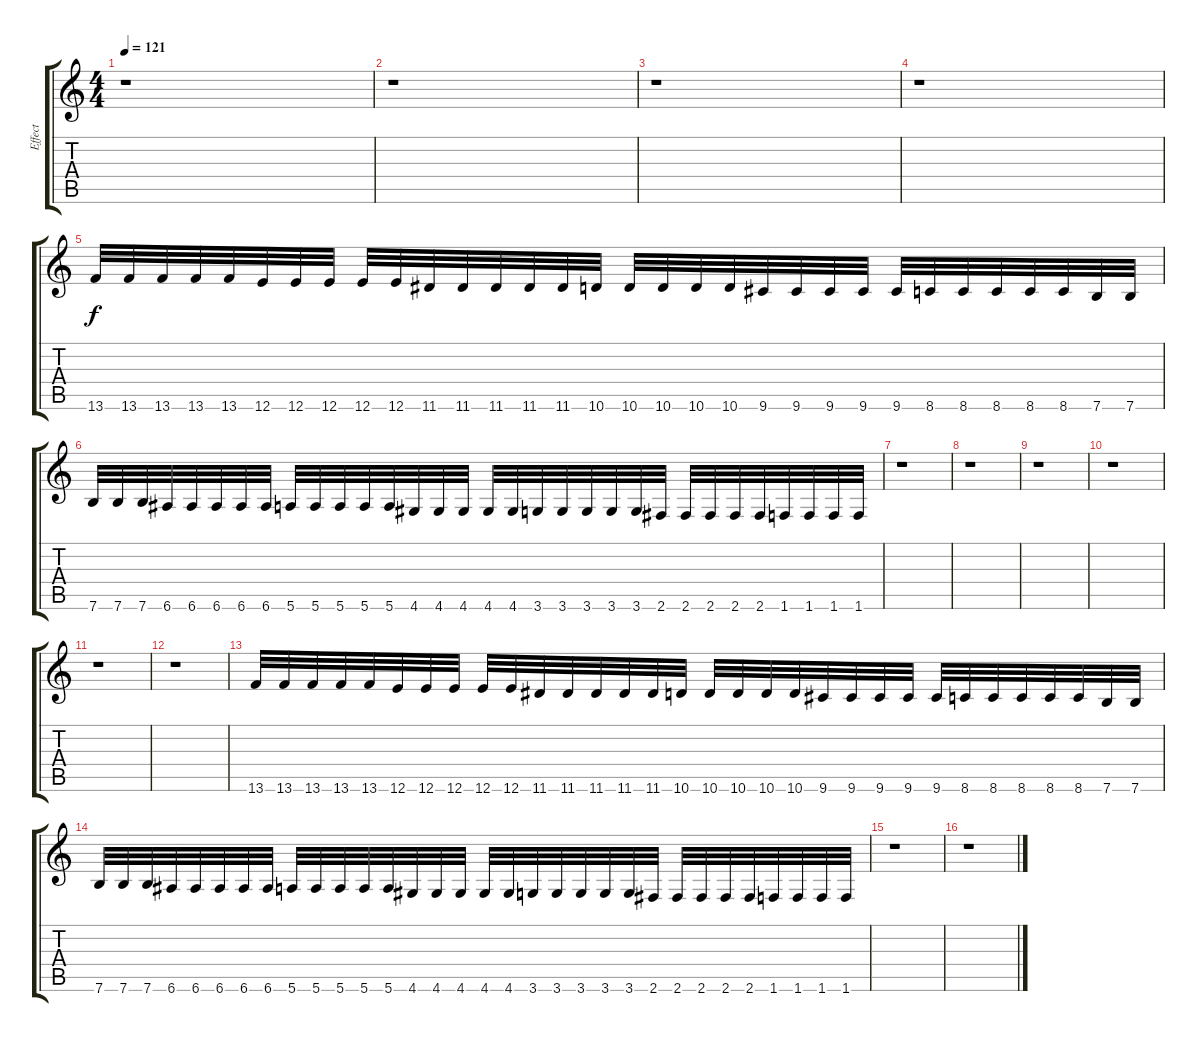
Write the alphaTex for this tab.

\track ("Effect" "Effect") {instrument electricguitarmuted}
\staff {score tabs}
\tuning (E4 B3 G3 D3 A2 E2) {hide}
\ts (4 4)
\tempo 121
\clef g2
\ks c
r.1{dy f} |
r.1 |
r.1 |
r.1 |
13.6.32 13.6.32 13.6.32 13.6.32 13.6.32 12.6.32 12.6.32 12.6.32 12.6.32 12.6.32 11.6.32 11.6.32 11.6.32 11.6.32 11.6.32 10.6.32 10.6.32 10.6.32 10.6.32 10.6.32 9.6.32 9.6.32 9.6.32 9.6.32 9.6.32 8.6.32 8.6.32 8.6.32 8.6.32 8.6.32 7.6.32 7.6.32 |
7.6.32 7.6.32 7.6.32 6.6.32 6.6.32 6.6.32 6.6.32 6.6.32 5.6.32 5.6.32 5.6.32 5.6.32 5.6.32 4.6.32 4.6.32 4.6.32 4.6.32 4.6.32 3.6.32 3.6.32 3.6.32 3.6.32 3.6.32 2.6.32 2.6.32 2.6.32 2.6.32 2.6.32 1.6.32 1.6.32 1.6.32 1.6.32 |
r.1 |
r.1 |
r.1 |
r.1 |
r.1 |
r.1 |
13.6.32 13.6.32 13.6.32 13.6.32 13.6.32 12.6.32 12.6.32 12.6.32 12.6.32 12.6.32 11.6.32 11.6.32 11.6.32 11.6.32 11.6.32 10.6.32 10.6.32 10.6.32 10.6.32 10.6.32 9.6.32 9.6.32 9.6.32 9.6.32 9.6.32 8.6.32 8.6.32 8.6.32 8.6.32 8.6.32 7.6.32 7.6.32 |
7.6.32 7.6.32 7.6.32 6.6.32 6.6.32 6.6.32 6.6.32 6.6.32 5.6.32 5.6.32 5.6.32 5.6.32 5.6.32 4.6.32 4.6.32 4.6.32 4.6.32 4.6.32 3.6.32 3.6.32 3.6.32 3.6.32 3.6.32 2.6.32 2.6.32 2.6.32 2.6.32 2.6.32 1.6.32 1.6.32 1.6.32 1.6.32 |
r.1 |
r.1
